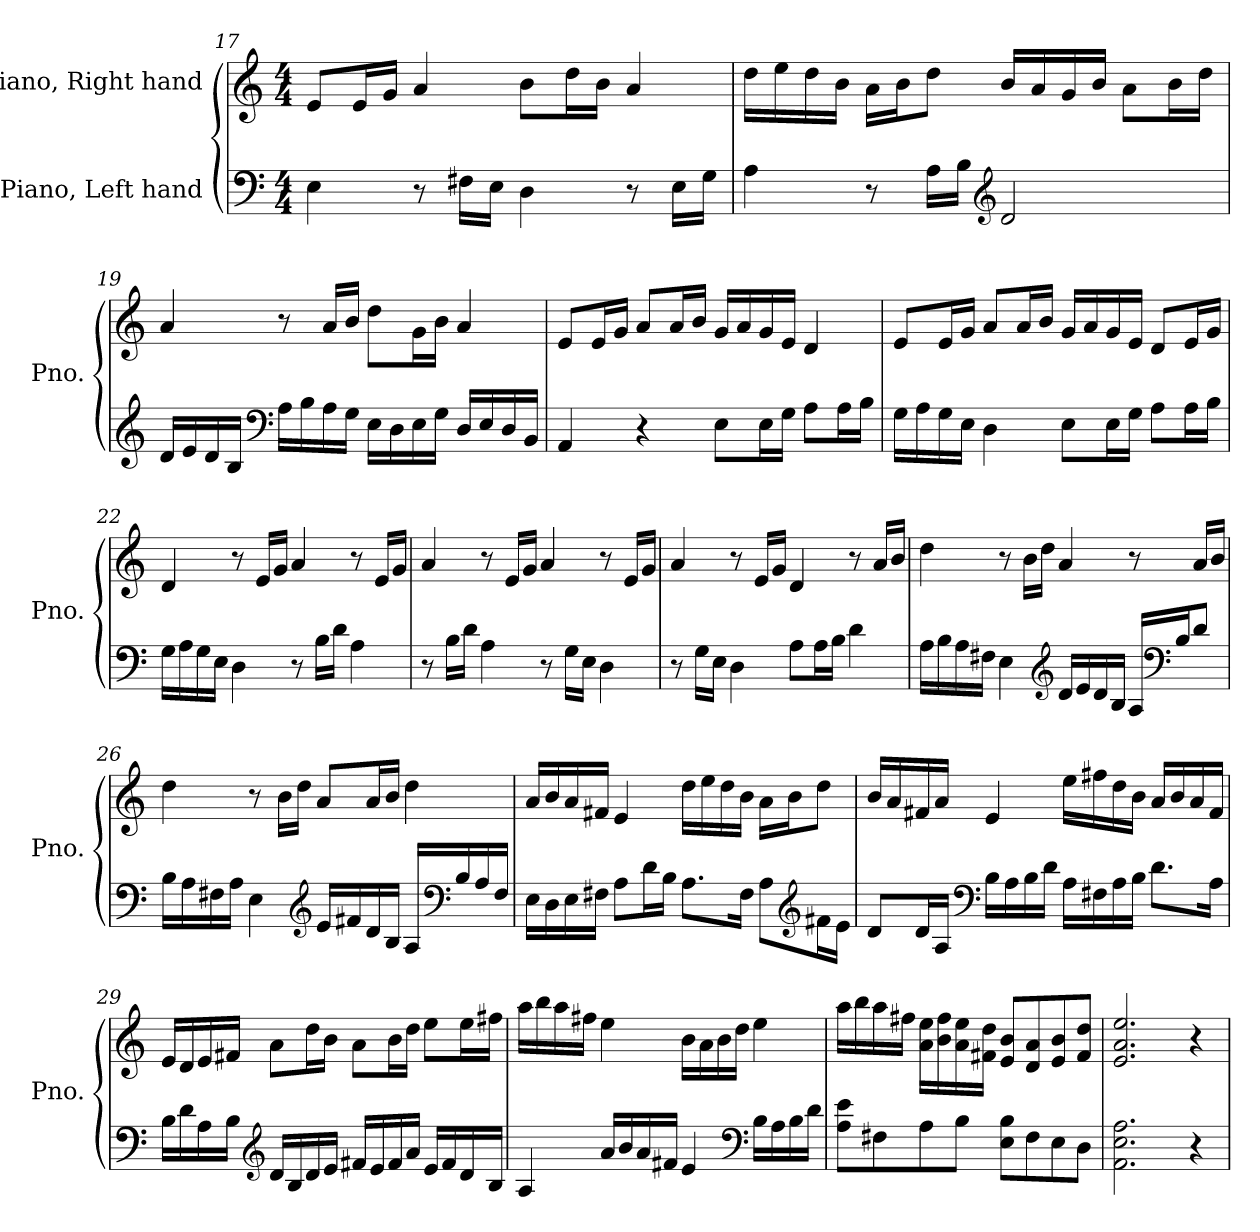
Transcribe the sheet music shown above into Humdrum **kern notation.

**kern	**kern
*part2	*part1
*staff2	*staff1
*I"Piano, Left hand	*I"Piano, Right hand
*I'Pno.	*I'Pno.
*clefF4	*clefG2
*k[]	*k[]
*M4/4	*M4/4
=17	=17
4E\	8e/L
.	16e/L
.	16g/JJ
8r	4a/
16F#X\LL	.
16E\JJ	.
4D\	8b\L
.	16dd\L
.	16b\JJ
8r	4a/
16E\LL	.
16G\JJ	.
!!LO:LB:g=z
=18	=18
4A\	16dd\LL
.	16ee\
.	16dd\
.	16b\JJ
8r	16a\LL
.	16b\J
16A\LL	8dd\J
16B\JJ	.
*clefG2	*
2d/	16b/LL
.	16a/
.	16g/
.	16b/JJ
.	8a\L
.	16b\L
.	16dd\JJ
=19	=19
16d/LL	4a/
16e/	.
16d/	.
16B/JJ	.
*clefF4	*
16A\LL	8r
16B\	.
16A\	16a/LL
16G\JJ	16b/JJ
16E\LL	8dd\L
16D\	.
16E\	16g\L
16G\JJ	16b\JJ
16D/LL	4a/
16E/	.
16D/	.
16BB/JJ	.
!!LO:LB:g=z
=20	=20
4AA/	8e/L
.	16e/L
.	16g/JJ
4r	8a/L
.	16a/L
.	16b/JJ
8E\L	16g/LL
.	16a/
16E\L	16g/
16G\JJ	16e/JJ
8A\L	4d/
16A\L	.
16B\JJ	.
=21	=21
16G\LL	8e/L
16A\	.
16G\	16e/L
16E\JJ	16g/JJ
4D\	8a/L
.	16a/L
.	16b/JJ
8E\L	16g/LL
.	16a/
16E\L	16g/
16G\JJ	16e/JJ
8A\L	8d/L
16A\L	16e/L
16B\JJ	16g/JJ
=22	=22
16G\LL	4d/
16A\	.
16G\	.
16E\JJ	.
4D\	8r
.	16e/LL
.	16g/JJ
8r	4a/
16B\LL	.
16d\JJ	.
4A\	8r
.	16e/LL
.	16g/JJ
!!LO:LB:g=z
=23	=23
8r	4a/
16B\LL	.
16d\JJ	.
4A\	8r
.	16e/LL
.	16g/JJ
8r	4a/
16G\LL	.
16E\JJ	.
4D\	8r
.	16e/LL
.	16g/JJ
=24	=24
8r	4a/
16G\LL	.
16E\JJ	.
4D\	8r
.	16e/LL
.	16g/JJ
8A\L	4d/
16A\L	.
16B\JJ	.
4d\	8r
.	16a/LL
.	16b/JJ
=25	=25
16A\LL	4dd\
16B\	.
16A\	.
16F#X\JJ	.
4E\	8r
.	16b\LL
.	16dd\JJ
*clefG2	*
16d/LL	4a/
16e/	.
16d/	.
16B/JJ	.
16A/LL	8r
*clefF4	*
16B/J	.
8d/J	16a/LL
.	16b/JJ
!!LO:LB:g=z
=26	=26
16B\LL	4dd\
16A\	.
16F#X\	.
16A\JJ	.
4E\	8r
.	16b\LL
.	16dd\JJ
*clefG2	*
16e/LL	8a/L
16f#X/	.
16d/	16a/L
16B/JJ	16b/JJ
16A/LL	4dd\
*clefF4	*
16B/	.
16A/	.
16F#/JJ	.
=27	=27
16E\LL	16a/LL
16D\	16b/
16E\	16a/
16F#X\JJ	16f#X/JJ
8A\L	4e/
16d\L	.
16B\JJ	.
8.A\L	16dd\LL
.	16ee\
.	16dd\
16F#\Jk	16b\JJ
8A\L	16a\LL
.	16b\J
*clefG2	*
16f#X\L	8dd\J
16e\JJ	.
!!LO:PB:g=z
=28	=28
8d/L	16b/LL
.	16a/
16d/L	16f#X/
16A/JJ	16a/JJ
*clefF4	*
16B\LL	4e/
16A\	.
16B\	.
16d\JJ	.
16A\LL	16ee\LL
16F#X\	16ff#X\
16A\	16dd\
16B\JJ	16b\JJ
8.d\L	16a/LL
.	16b/
.	16a/
16A\Jk	16f#/JJ
=29	=29
16B\LL	16e/LL
16d\	16d/
16A\	16e/
16B\JJ	16f#X/JJ
*clefG2	*
16d/LL	8a\L
16B/	.
16d/	16dd\L
16e/JJ	16b\JJ
16f#X/LL	8a\L
16e/	.
16f#/	16b\L
16a/JJ	16dd\JJ
16e/LL	8ee\L
16f#/	.
16d/	16ee\L
16B/JJ	16ff#X\JJ
!!LO:LB:g=z
=30	=30
4A/	16aa\LL
.	16bb\
.	16aa\
.	16ff#X\JJ
16a/LL	4ee\
16b/	.
16a/	.
16f#X/JJ	.
4e/	16b\LL
.	16a\
.	16b\
.	16dd\JJ
*clefF4	*
16B\LL	4ee\
16A\	.
16B\	.
16d\JJ	.
=31	=31
8A\ 8e\L	16aa\LL
.	16bb\
8F#X\	16aa\
.	16ff#X\JJ
8A\	16a\ 16ee\LL
.	16b\ 16ff#\
8B\J	16a\ 16ee\
.	16f#X\ 16dd\JJ
8E\ 8B\L	8e/ 8b/L
8F#\	8d/ 8a/
8E\	8e/ 8b/
8D\J	8f#/ 8dd/J
=32	=32
2.AA\ 2.E\ 2.A\	2.e/ 2.a/ 2.ee/
4r	4r
=	=
*-	*-
